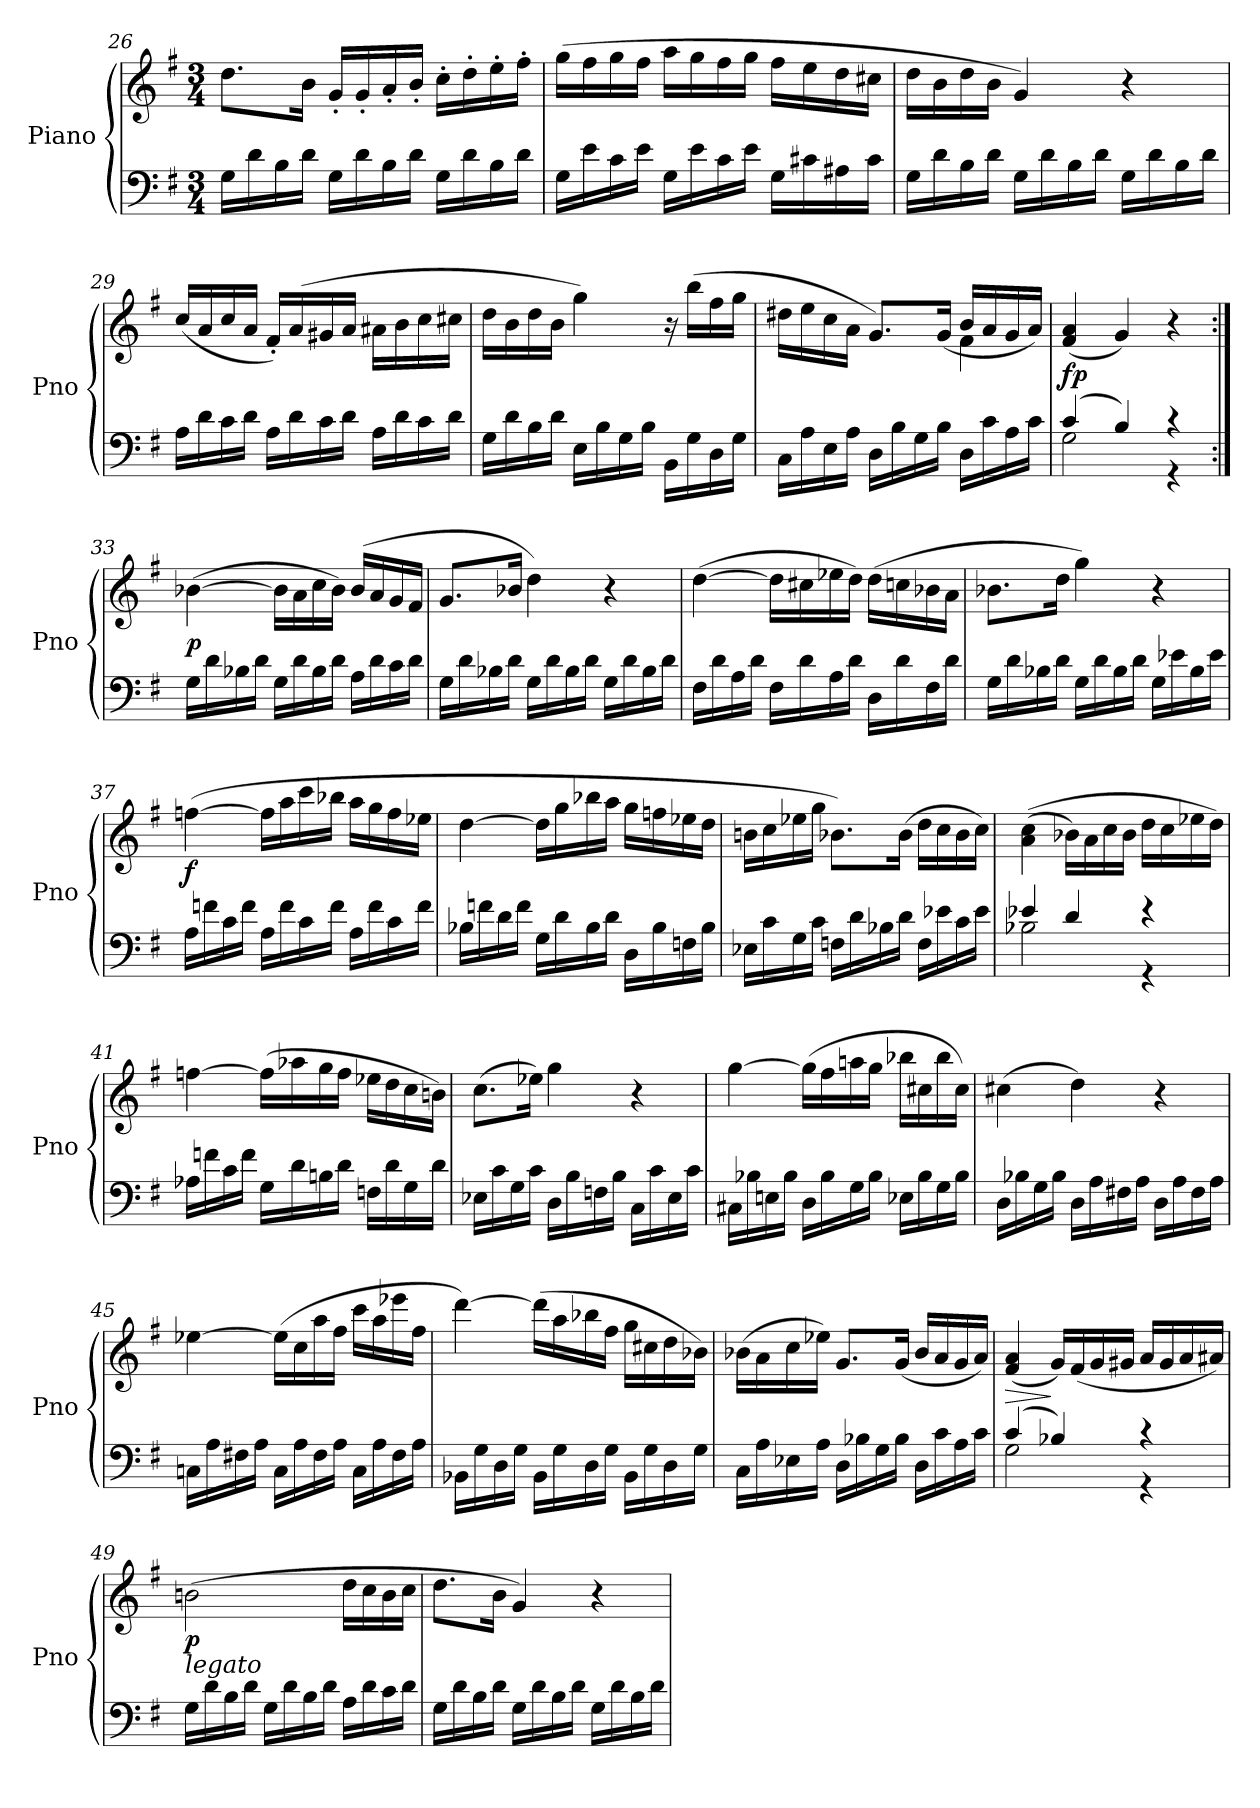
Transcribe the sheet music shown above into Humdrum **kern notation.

**kern	**kern	**dynam
*part1	*part1	*part1
*staff2	*staff1	*staff1/2
*I"Piano	*	*
*I'Pno	*	*
*clefF4	*clefG2	*
*k[f#]	*k[f#]	*
*G:	*G:	*
*M3/4	*M3/4	*
=26	=26	=26
16GLL	8.ddL	.
16d	.	.
16B	.	.
16dJJ	16bJk	.
16GLL	16g'LL	.
16d	16g'	.
16B	16a'	.
16dJJ	16b'JJ	.
16GLL	16cc'LL	.
16d	16dd'	.
16B	16ee'	.
16dJJ	16ff#'JJ	.
=27	=27	=27
16GLL	(16ggLL	.
16e	16ff#	.
16c	16gg	.
16eJJ	16ff#JJ	.
16GLL	16aaLL	.
16e	16gg	.
16c	16ff#	.
16eJJ	16ggJJ	.
16GLL	16ff#LL	.
16c#X	16ee	.
16A#X	16dd	.
16c#JJ	16cc#XJJ	.
=28	=28	=28
16GLL	16ddLL	.
16d	16b	.
16B	16dd	.
16dJJ	16bJJ	.
16GLL	4g)	.
16d	.	.
16B	.	.
16dJJ	.	.
16GLL	4r	.
16d	.	.
16B	.	.
16dJJ	.	.
=29	=29	=29
16ALL	(16cc/LL	.
16d	16a/	.
16c	16cc/	.
16dJJ	16a/JJ	.
16ALL	16f#'LL)	.
16d	(16a	.
16c	16g#X	.
16dJJ	16aJJ	.
16ALL	16a#XLL	.
16d	16b	.
16c	16cc	.
16dJJ	16cc#XJJ	.
=30	=30	=30
16GLL	16ddLL	.
16d	16b	.
16B	16dd	.
16dJJ	16bJJ	.
16ELL	4gg)	.
16B	.	.
16G	.	.
16BJJ	.	.
16BBLL	16r	.
16G	(16bbLL	.
16D	16ff#	.
16GJJ	16ggJJ	.
=31	=31	=31
*	*^	*
16CLL	4ryy	16dd#XLL	.
16A	.	16ee	.
16E	.	16cc	.
16AJJ	.	16aJJ	.
16DLL	8.gL)	4ryy	.
16B	.	.	.
16G	.	.	.
16BJJ	(>16gJk	.	.
16DLL	16bLL	4f#	.
16c	16a	.	.
16A	16g	.	.
16cJJ	16aJJ)	.	.
*	*v	*v	*
=32	=32	=32
*^	*	*
(4c	2G	(>4f# 4a	fp
4B)	.	4g)	.
4r	4r	4r	.
*v	*v	*	*
=33:|!	=33:|!	=33:|!
16GLL	([4b-X	p
16d	.	.
16B-X	.	.
16dJJ	.	.
16GLL	16b-LL]	.
16d	16a	.
16B-	16cc	.
16dJJ	16b-JJ)	.
16ALL	(<16b-LL	.
16d	16a	.
16c	16g	.
16dJJ	16f#JJ	.
=34	=34	=34
16GLL	8.gL	.
16d	.	.
16B-X	.	.
16dJJ	16b-XJk	.
16GLL	4dd)	.
16d	.	.
16B-	.	.
16dJJ	.	.
16GLL	4r	.
16d	.	.
16B-	.	.
16dJJ	.	.
=35	=35	=35
16F#LL	([4dd	.
16d	.	.
16A	.	.
16dJJ	.	.
16F#LL	16ddLL]	.
16d	16cc#X	.
16A	16ee-X	.
16dJJ	16ddJJ)	.
16DLL	(16ddLL	.
16d	16ccn	.
16F#	16b-X	.
16dJJ	16aJJ	.
=36	=36	=36
16GLL	8.b-XL	.
16d	.	.
16B-X	.	.
16dJJ	16ddJk	.
16GLL	4gg)	.
16d	.	.
16B-	.	.
16dJJ	.	.
16GLL	4r	.
16e-X	.	.
16B-	.	.
16e-JJ	.	.
=37	=37	=37
16ALL	([4ffn	f
16fn	.	.
16c	.	.
16fJJ	.	.
16ALL	16ffLL]	.
16f	16aa	.
16c	16ccc	.
16fJJ	16bb-XJJ	.
16ALL	16aaLL	.
16f	16gg	.
16c	16ff	.
16fJJ	16ee-XJJ	.
=38	=38	=38
16B-XLL	[4dd	.
16fn	.	.
16d	.	.
16fJJ	.	.
16GLL	16ddLL]	.
16d	16gg	.
16B-	16bb-X	.
16dJJ	16aaJJ	.
16DLL	16ggLL	.
16B-	16ffn	.
16Fn	16ee-X	.
16B-JJ	16ddJJ	.
=39	=39	=39
16E-XLL	16bnLL	.
16c	16cc	.
16G	16ee-X	.
16cJJ	16ggJJ	.
16FnLL	8.b-XL)	.
16d	.	.
16B-X	.	.
16dJJ	(16b-Jk	.
16FLL	16ddLL	.
16e-X	16cc	.
16c	16b-	.
16e-JJ	16ccJJ)	.
=40	=40	=40
*^	*	*
4e-X	2B-X	(<(4a 4cc	.
4d	.	16b-XLL)	.
.	.	16a	.
.	.	16cc	.
.	.	16b-JJ	.
4r	4r	16ddLL	.
.	.	16cc	.
.	.	16ee-X	.
.	.	16ddJJ)	.
*v	*v	*	*
=41	=41	=41
16A-XLL	[4ffn	.
16fn	.	.
16c	.	.
16fJJ	.	.
16GLL	(16ffLL]	.
16d	16aa-X	.
16Bn	16gg	.
16dJJ	16ffJJ	.
16FnLL	16ee-XLL	.
16d	16dd	.
16G	16cc	.
16dJJ	16bnJJ)	.
=42	=42	=42
16E-XLL	(8.ccL	.
16c	.	.
16G	.	.
16cJJ	16ee-XJk)	.
16DLL	4gg	.
16B	.	.
16Fn	.	.
16BJJ	.	.
16CLL	4r	.
16c	.	.
16E-	.	.
16cJJ	.	.
=43	=43	=43
16C#XLL	[4gg	.
16B-X	.	.
16En	.	.
16B-JJ	.	.
16DLL	(16ggLL]	.
16B-	16ff#	.
16G	16aan	.
16B-JJ	16ggJJ	.
16E-XLL	16bb-XLL	.
16B-	16cc#X	.
16G	16bb-	.
16B-JJ	16cc#JJ)	.
=44	=44	=44
16DLL	(4cc#X	.
16B-X	.	.
16G	.	.
16B-JJ	.	.
16DLL	4dd)	.
16A	.	.
16F#X	.	.
16AJJ	.	.
16DLL	4r	.
16A	.	.
16F#	.	.
16AJJ	.	.
=45	=45	=45
16CnLL	[4ee-X	.
16A	.	.
16F#X	.	.
16AJJ	.	.
16CLL	(16ee-LL]	.
16A	16cc	.
16F#	16aa	.
16AJJ	16ff#JJ	.
16CLL	16cccLL	.
16A	16aa	.
16F#	16eee-X	.
16AJJ	16ff#JJ	.
=46	=46	=46
16BB-XLL	[4ddd)	.
16G	.	.
16D	.	.
16GJJ	.	.
16BB-LL	(16dddLL]	.
16G	16aa	.
16D	16bb-X	.
16GJJ	16ff#JJ	.
16BB-LL	16ggLL	.
16G	16cc#X	.
16D	16dd	.
16GJJ	16b-XJJ)	.
=47	=47	=47
16CLL	(16b-XLL	.
16A	16a	.
16E-X	16cc	.
16AJJ	16ee-XJJ)	.
16DLL	8.gL	.
16B-X	.	.
16G	.	.
16B-JJ	(16gJk	.
16DLL	16b-LL	.
16c	16a	.
16A	16g	.
16cJJ	16aJJ)	.
=48	=48	=48
*^	*	*
(4c	2G	(4f# 4a	>
4B-X)	.	16gLL)	]
.	.	(16f#	.
.	.	16g	.
.	.	16g#XJJ	.
4r	4r	16aLL	.
.	.	16g#	.
.	.	16a	.
.	.	16a#XJJ)	.
*v	*v	*	*
=49	=49	=49
!LO:TX:a:i:t=legato	!	!
16GLL	(2bn	p
16d	.	.
16B	.	.
16dJJ	.	.
16GLL	.	.
16d	.	.
16B	.	.
16dJJ	.	.
16ALL	16ddLL	.
16d	16cc	.
16c	16b	.
16dJJ	16ccJJ	.
=50	=50	=50
16GLL	8.ddL	.
16d	.	.
16B	.	.
16dJJ	16bJk	.
16GLL	4g)	.
16d	.	.
16B	.	.
16dJJ	.	.
16GLL	4r	.
16d	.	.
16B	.	.
16dJJ	.	.
=	=	=
*-	*-	*-
